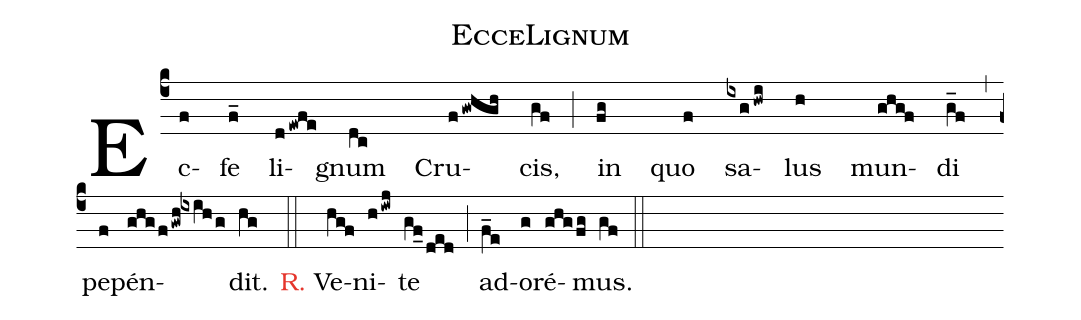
name: EcceLignum;
%%
(c4)Ec(f)fe(f_) li(dewfe)gnum(dc) Cru(fgwhgh)cis,(gf) (;) in(fg) quo(f) sa(ixghwi)lus(h) mun(ghg!f)di(g_f) (,) (z)
pe(f)pén(ghgfgwh!ixihg)dit.(hg) (::)
<c>R. </c>Ve(hg!f)ni(hiwj)te(gf_ded) (;) ad(f_e)o(g)ré(ghgfg)mus.(gf) (::)
